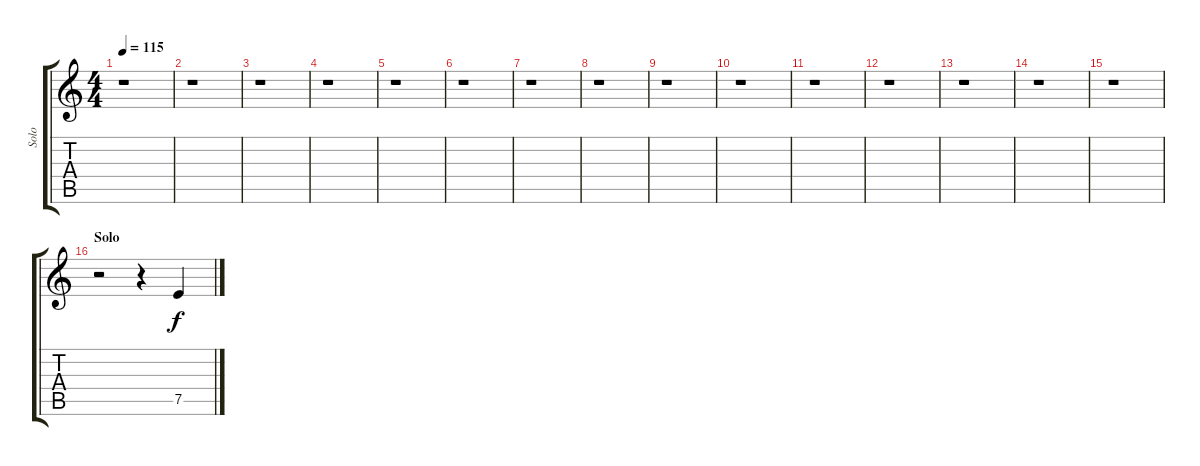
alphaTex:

\track ("Solo" "Solo") {instrument distortionguitar}
\staff {score tabs}
\tuning (E4 B3 G3 D3 A2 E2) {hide}
\ts (4 4)
\tempo 115
\clef g2
\ks c
r.1{dy f} |
r.1 |
r.1 |
r.1 |
r.1 |
r.1 |
r.1 |
r.1 |
r.1 |
r.1 |
r.1 |
r.1 |
r.1 |
r.1 |
r.1 |
\section ("" "Solo")
r.2 r.4 7.5.4
